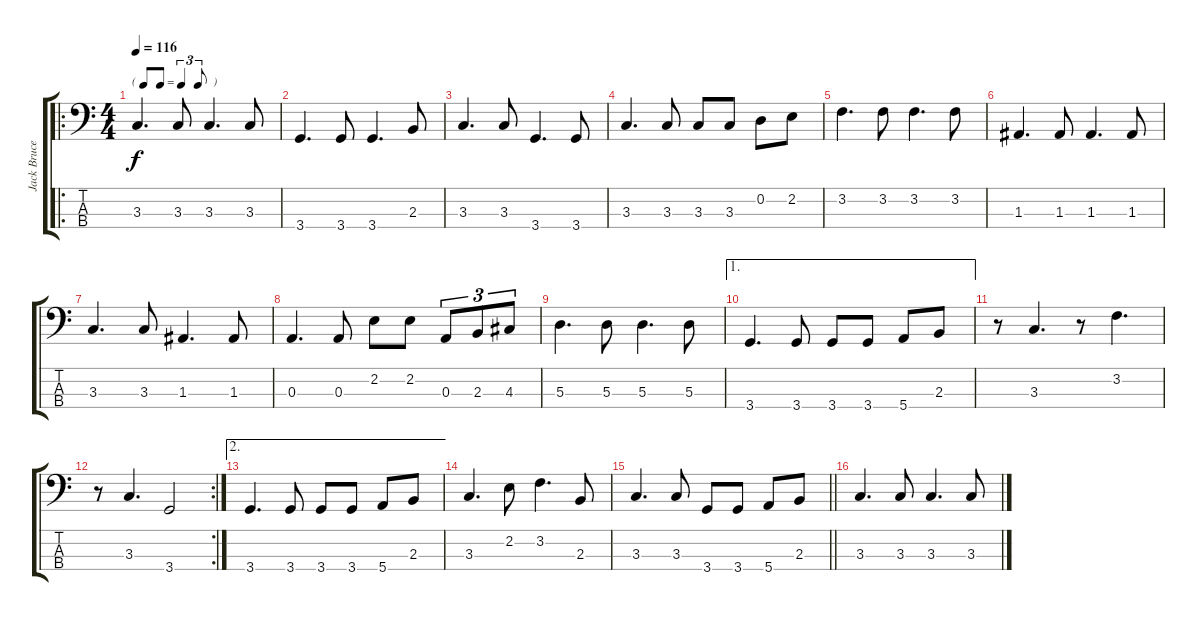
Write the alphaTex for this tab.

\track ("Jack Bruce - Bass" "Jack Bruce") {instrument electricbassfinger}
\staff {score tabs}
\tuning (G2 D2 A1 E1) {hide}
\ro
\ts (4 4)
\tf triplet8th
\tempo 116
\clef f4
\ks c
3.3.4{d dy f instrument electricbassfinger} 3.3.8 3.3.4{d} 3.3.8 |
3.4.4{d} 3.4.8 3.4.4{d} 2.3.8 |
3.3.4{d} 3.3.8 3.4.4{d} 3.4.8 |
3.3.4{d} 3.3.8 3.3.8 3.3.8 0.2.8 2.2.8 |
3.2.4{d} 3.2.8 3.2.4{d} 3.2.8 |
1.3.4{d} 1.3.8 1.3.4{d} 1.3.8 |
3.3.4{d} 3.3.8 1.3.4{d} 1.3.8 |
0.3.4{d} 0.3.8 2.2.8 2.2.8 0.3.8{tu (3 2)} 2.3.8{tu (3 2)} 4.3.8{tu (3 2)} |
5.3.4{d} 5.3.8 5.3.4{d} 5.3.8 |
\ae 1
3.4.4{d} 3.4.8 3.4.8 3.4.8 5.4.8 2.3.8 |
r.8 3.3.4{d} r.8 3.2.4{d} |
\rc 2
r.8 3.3.4{d} 3.4.2 |
\ae 2
3.4.4{d} 3.4.8 3.4.8 3.4.8 5.4.8 2.3.8 |
3.3.4{d} 2.2.8 3.2.4{d} 2.3.8 |
\barLineRight lightlight
3.3.4{d} 3.3.8 3.4.8 3.4.8 5.4.8 2.3.8 |
3.3.4{d} 3.3.8 3.3.4{d} 3.3.8
